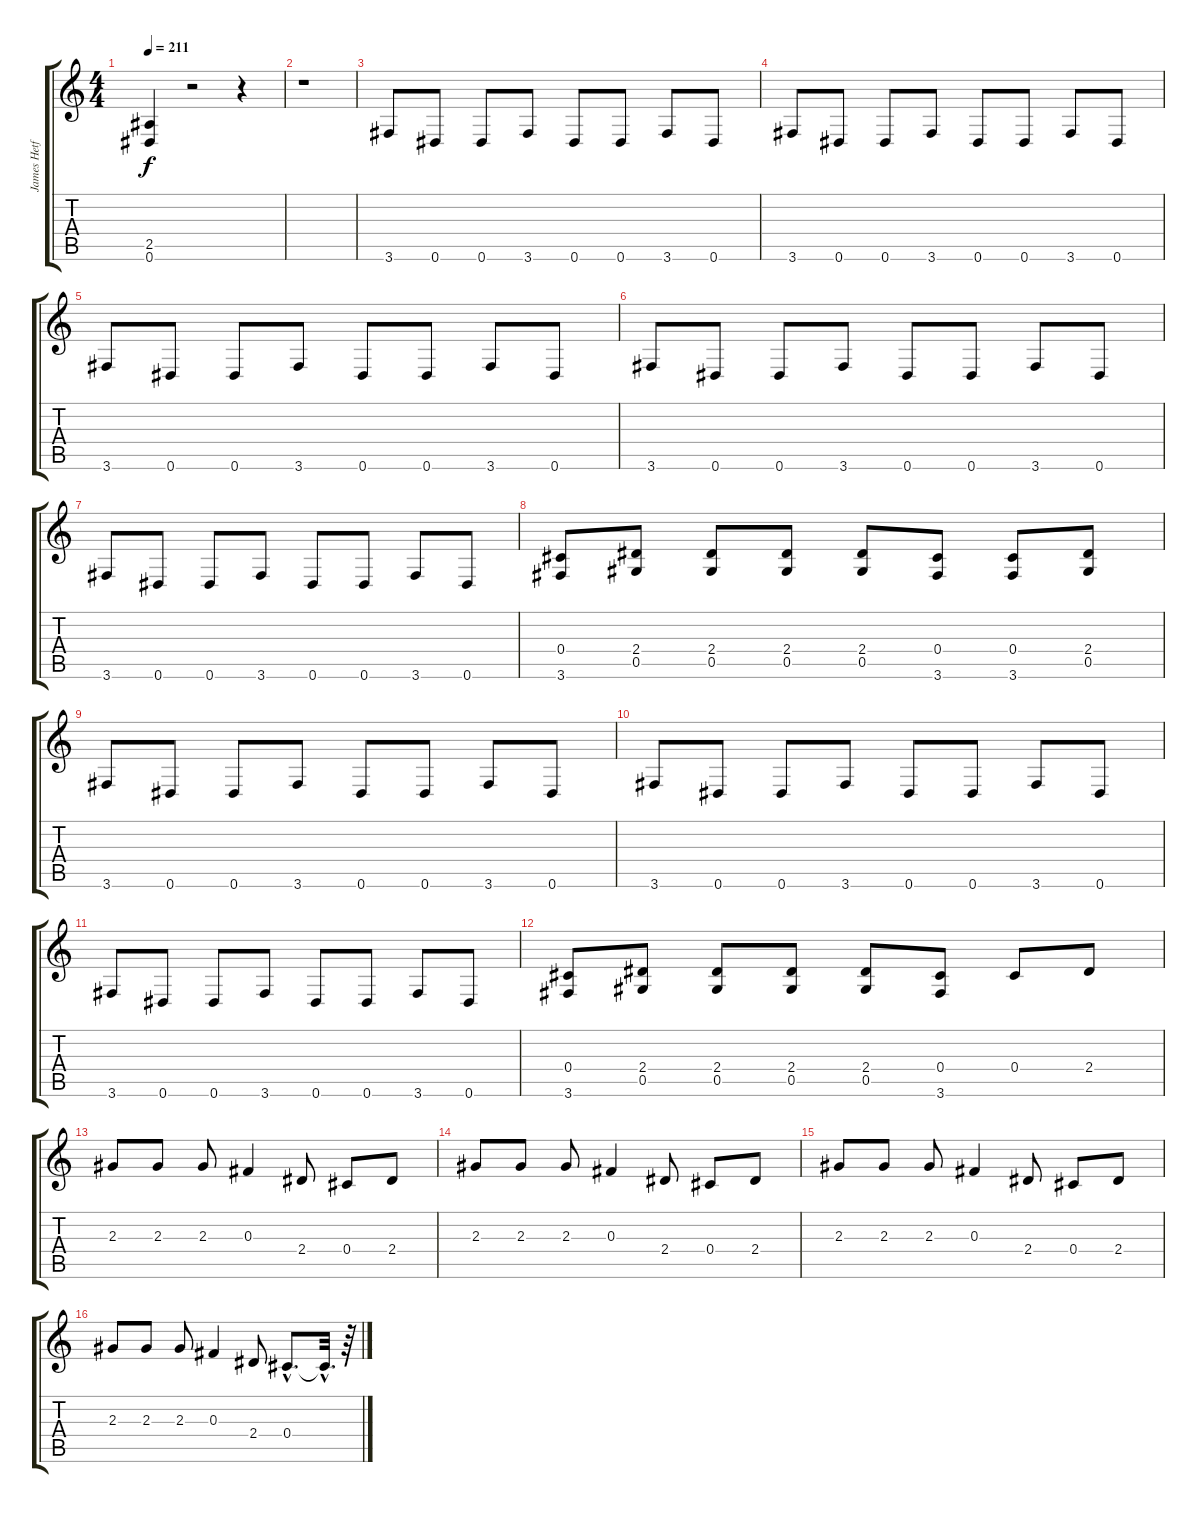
\track ("James Hetfield (Guitar)" "James Hetf") {instrument overdrivenguitar}
\staff {score tabs}
\tuning (Eb4 Bb3 Gb3 Db3 Ab2 Eb2) {hide}
\ts (4 4)
\tempo 211
\clef g2
\ks c
(2.5 0.6).4{dy f} r.2 r.4 |
r.1 |
3.6.8 0.6.8 0.6.8 3.6.8 0.6.8 0.6.8 3.6.8 0.6.8 |
3.6.8 0.6.8 0.6.8 3.6.8 0.6.8 0.6.8 3.6.8 0.6.8 |
3.6.8 0.6.8 0.6.8 3.6.8 0.6.8 0.6.8 3.6.8 0.6.8 |
3.6.8 0.6.8 0.6.8 3.6.8 0.6.8 0.6.8 3.6.8 0.6.8 |
3.6.8 0.6.8 0.6.8 3.6.8 0.6.8 0.6.8 3.6.8 0.6.8 |
(0.4 3.6).8 (2.4 0.5).8 (2.4 0.5).8 (2.4 0.5).8 (2.4 0.5).8 (0.4 3.6).8 (0.4 3.6).8 (2.4 0.5).8 |
3.6.8 0.6.8 0.6.8 3.6.8 0.6.8 0.6.8 3.6.8 0.6.8 |
3.6.8 0.6.8 0.6.8 3.6.8 0.6.8 0.6.8 3.6.8 0.6.8 |
3.6.8 0.6.8 0.6.8 3.6.8 0.6.8 0.6.8 3.6.8 0.6.8 |
(0.4 3.6).8 (2.4 0.5).8 (2.4 0.5).8 (2.4 0.5).8 (2.4 0.5).8 (0.4 3.6).8 0.4.8 2.4.8 |
2.3.8 2.3.8 2.3.8 0.3.4 2.4.8 0.4.8 2.4.8 |
2.3.8 2.3.8 2.3.8 0.3.4 2.4.8 0.4.8 2.4.8 |
2.3.8 2.3.8 2.3.8 0.3.4 2.4.8 0.4.8 2.4.8 |
2.3.8 2.3.8 2.3.8 0.3.4 2.4.8 0.4{hac}.8{d} 0.4{hac t}.32{d} r.64
